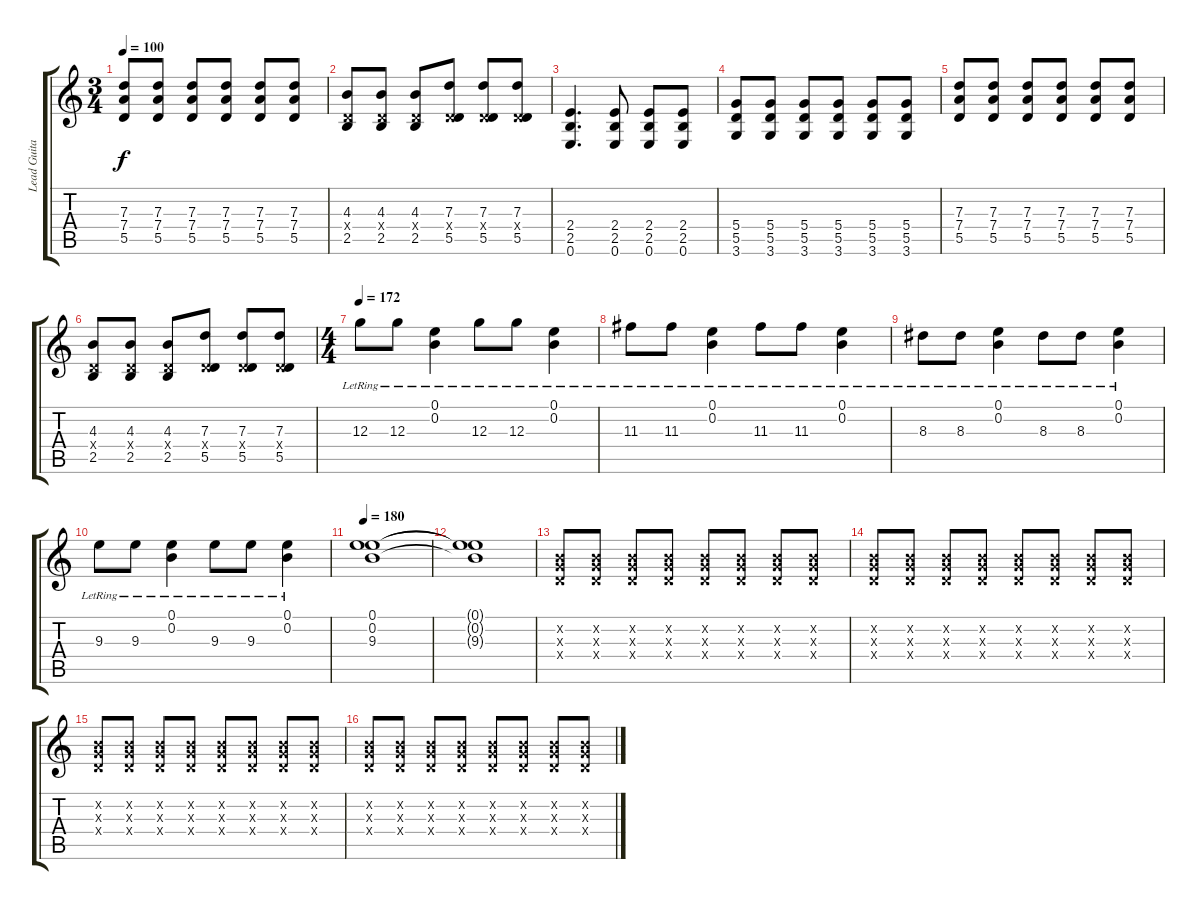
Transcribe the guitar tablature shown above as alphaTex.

\track ("Lead Guitar  " "Lead Guita") {instrument overdrivenguitar}
\staff {score tabs}
\tuning (E4 B3 G3 D3 A2 E2) {hide}
\ts (3 4)
\tempo 100
\clef g2
\ks c
(7.3 7.4 5.5).8{dy f} (7.3 7.4 5.5).8 (7.3 7.4 5.5).8 (7.3 7.4 5.5).8 (7.3 7.4 5.5).8 (7.3 7.4 5.5).8 |
(4.3 0.4{x} 2.5).8 (4.3 0.4{x} 2.5).8 (4.3 0.4{x} 2.5).8 (7.3 0.4{x} 5.5).8 (7.3 0.4{x} 5.5).8 (7.3 0.4{x} 5.5).8 |
(2.4 2.5 0.6).4{d} (2.4 2.5 0.6).8 (2.4 2.5 0.6).8 (2.4 2.5 0.6).8 |
(5.4 5.5 3.6).8 (5.4 5.5 3.6).8 (5.4 5.5 3.6).8 (5.4 5.5 3.6).8 (5.4 5.5 3.6).8 (5.4 5.5 3.6).8 |
(7.3 7.4 5.5).8 (7.3 7.4 5.5).8 (7.3 7.4 5.5).8 (7.3 7.4 5.5).8 (7.3 7.4 5.5).8 (7.3 7.4 5.5).8 |
(4.3 0.4{x} 2.5).8 (4.3 0.4{x} 2.5).8 (4.3 0.4{x} 2.5).8 (7.3 0.4{x} 5.5).8 (7.3 0.4{x} 5.5).8 (7.3 0.4{x} 5.5).8 |
\ts (4 4)
\tempo 172
12.3{lr}.8{instrument electricguitarclean} 12.3{lr}.8 (0.1{lr} 0.2{lr}).4 12.3{lr}.8 12.3{lr}.8 (0.1{lr} 0.2{lr}).4 |
11.3{lr}.8 11.3{lr}.8 (0.1{lr} 0.2{lr}).4 11.3{lr}.8 11.3{lr}.8 (0.1{lr} 0.2{lr}).4 |
8.3{lr}.8 8.3{lr}.8 (0.1{lr} 0.2{lr}).4 8.3{lr}.8 8.3{lr}.8 (0.1{lr} 0.2{lr}).4 |
9.3{lr}.8 9.3{lr}.8 (0.1{lr} 0.2{lr}).4 9.3{lr}.8 9.3{lr}.8 (0.1{lr} 0.2{lr}).4 |
\tempo 180
(0.1 0.2 9.3).1 |
(0.1{t} 0.2{t} 9.3{t}).1 |
(0.2{x} 0.3{x} 0.4{x}).8{instrument overdrivenguitar} (0.2{x} 0.3{x} 0.4{x}).8 (0.2{x} 0.3{x} 0.4{x}).8 (0.2{x} 0.3{x} 0.4{x}).8 (0.2{x} 0.3{x} 0.4{x}).8 (0.2{x} 0.3{x} 0.4{x}).8 (0.2{x} 0.3{x} 0.4{x}).8 (0.2{x} 0.3{x} 0.4{x}).8 |
(0.2{x} 0.3{x} 0.4{x}).8 (0.2{x} 0.3{x} 0.4{x}).8 (0.2{x} 0.3{x} 0.4{x}).8 (0.2{x} 0.3{x} 0.4{x}).8 (0.2{x} 0.3{x} 0.4{x}).8 (0.2{x} 0.3{x} 0.4{x}).8 (0.2{x} 0.3{x} 0.4{x}).8 (0.2{x} 0.3{x} 0.4{x}).8 |
(0.2{x} 0.3{x} 0.4{x}).8 (0.2{x} 0.3{x} 0.4{x}).8 (0.2{x} 0.3{x} 0.4{x}).8 (0.2{x} 0.3{x} 0.4{x}).8 (0.2{x} 0.3{x} 0.4{x}).8 (0.2{x} 0.3{x} 0.4{x}).8 (0.2{x} 0.3{x} 0.4{x}).8 (0.2{x} 0.3{x} 0.4{x}).8 |
(0.2{x} 0.3{x} 0.4{x}).8 (0.2{x} 0.3{x} 0.4{x}).8 (0.2{x} 0.3{x} 0.4{x}).8 (0.2{x} 0.3{x} 0.4{x}).8 (0.2{x} 0.3{x} 0.4{x}).8 (0.2{x} 0.3{x} 0.4{x}).8 (0.2{x} 0.3{x} 0.4{x}).8 (0.2{x} 0.3{x} 0.4{x}).8
